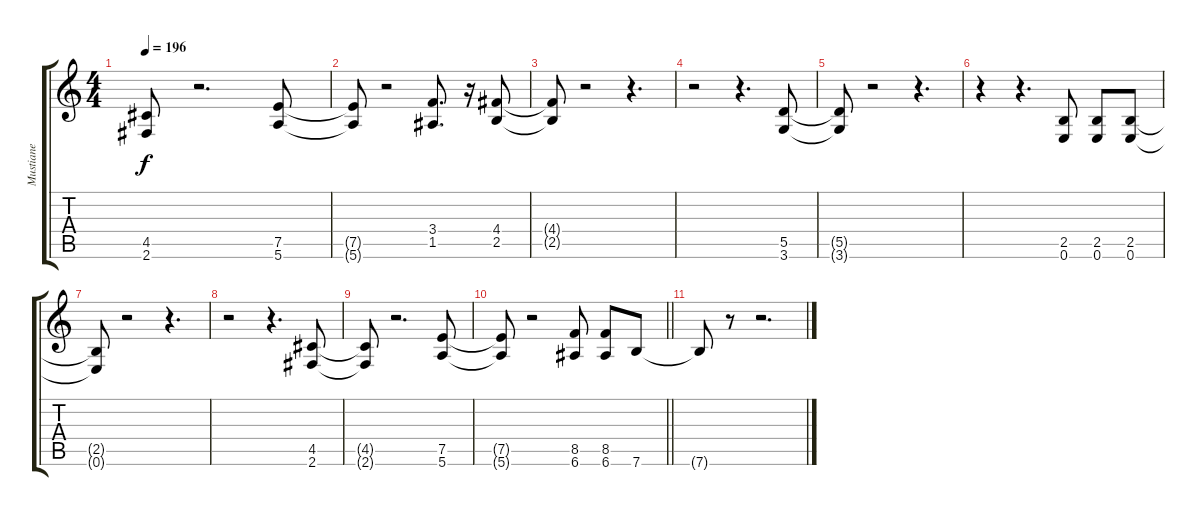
\track ("Mustiane" "Mustiane") {instrument distortionguitar}
\staff {score tabs}
\tuning (E4 B3 G3 D3 A2 E2) {hide}
\ts (4 4)
\tempo 196
\clef g2
\ks c
(4.5{t} 2.6{t}).8{dy f} r.2{d} (7.5 5.6).8 |
(7.5{t} 5.6{t}).8 r.2 (3.4 1.5).8{d} r.16 (4.4 2.5).8 |
(4.4{t} 2.5{t}).8 r.2 r.4{d} |
r.2 r.4{d} (5.5 3.6).8 |
(5.5{t} 3.6{t}).8 r.2 r.4{d} |
r.4 r.4{d} (2.5 0.6).8 (2.5 0.6).8 (2.5 0.6).8 |
(2.5{t} 0.6{t}).8 r.2 r.4{d} |
r.2 r.4{d} (4.5 2.6).8 |
(4.5{t} 2.6{t}).8 r.2{d} (7.5 5.6).8 |
\barLineRight lightlight
(7.5{t} 5.6{t}).8 r.2 (8.5 6.6).8 (8.5 6.6).8 7.6.8 |
7.6{t}.8 r.8 r.2{d}
